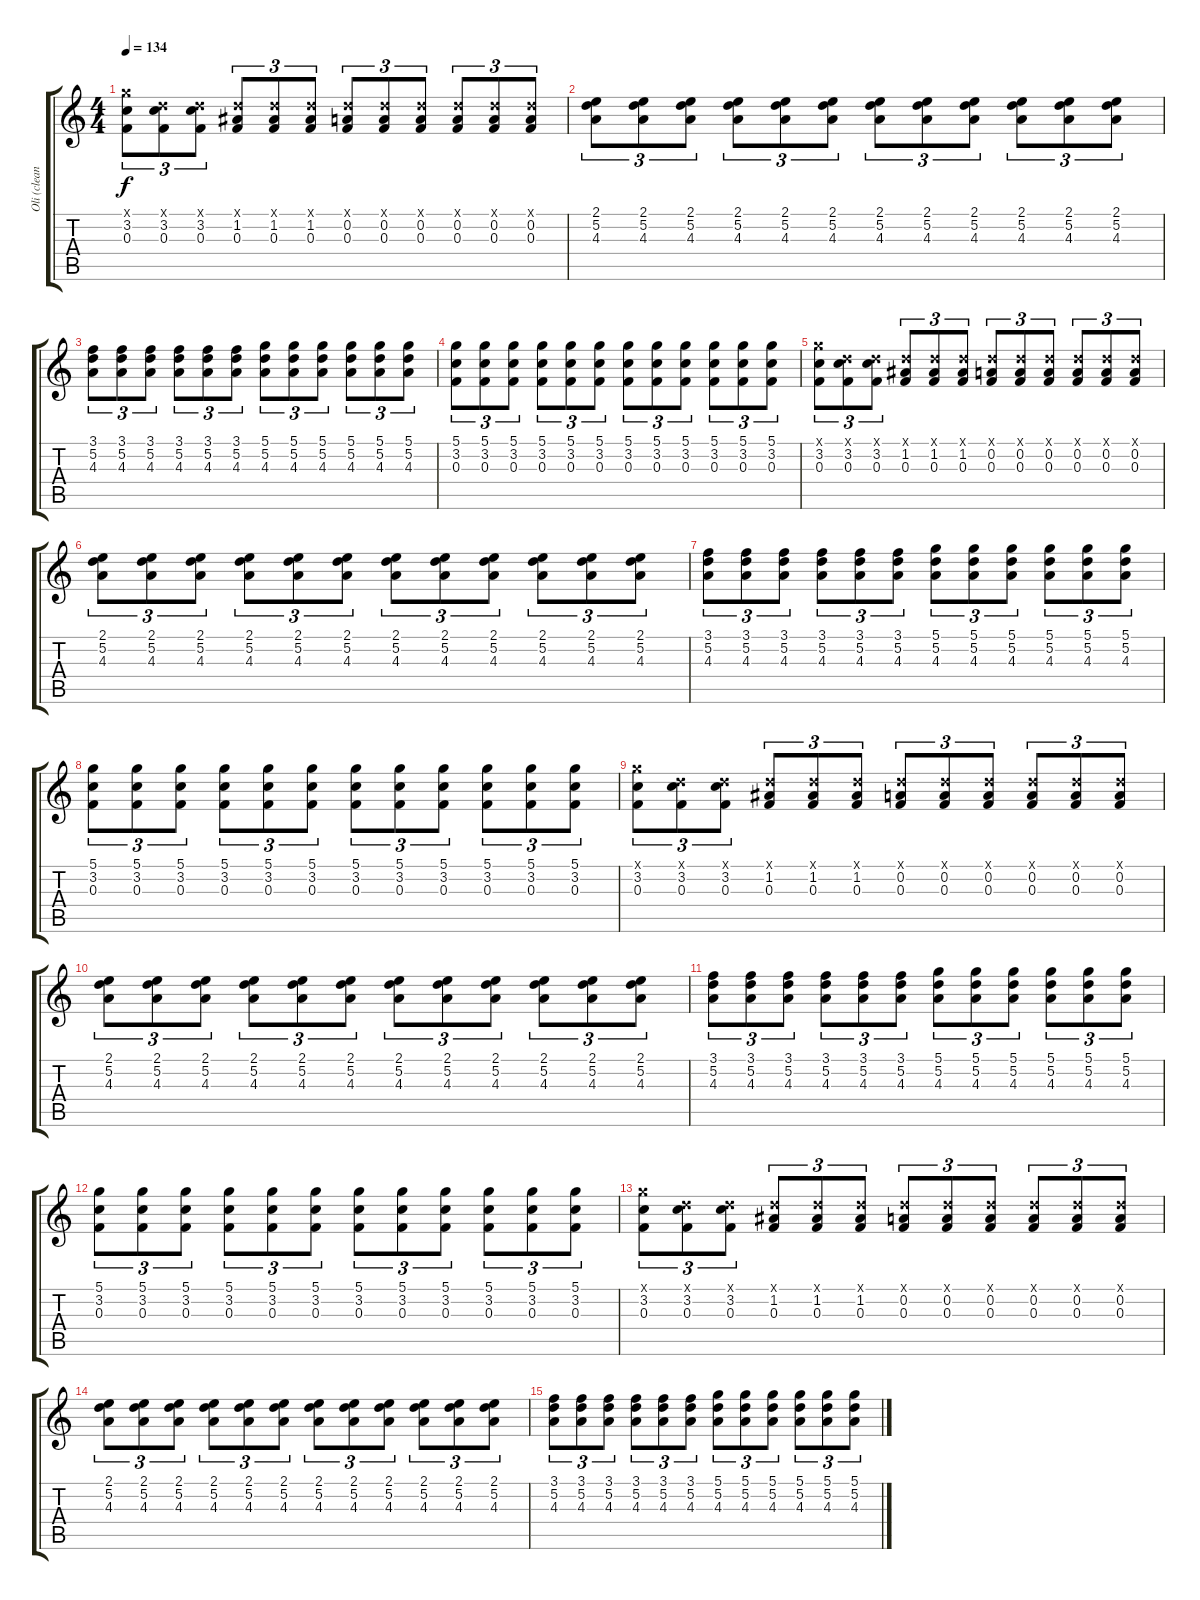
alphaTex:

\track ("Oli (clean/overdub)" "Oli (clean") {instrument acousticguitarsteel}
\staff {score tabs}
\tuning (D4 A3 F3 C3 G2 D2) {hide}
\ts (4 4)
\tempo 134
\clef g2
\ks c
(5.1{x} 3.2 0.3).8{tu (3 2) dy f} (0.1{x} 3.2 0.3).8{tu (3 2)} (0.1{x} 3.2 0.3).8{tu (3 2)} (0.1{x} 1.2 0.3).8{tu (3 2)} (0.1{x} 1.2 0.3).8{tu (3 2)} (0.1{x} 1.2 0.3).8{tu (3 2)} (0.1{x} 0.2 0.3).8{tu (3 2)} (0.1{x} 0.2 0.3).8{tu (3 2)} (0.1{x} 0.2 0.3).8{tu (3 2)} (0.1{x} 0.2 0.3).8{tu (3 2)} (0.1{x} 0.2 0.3).8{tu (3 2)} (0.1{x} 0.2 0.3).8{tu (3 2)} |
(2.1 5.2 4.3).8{tu (3 2)} (2.1 5.2 4.3).8{tu (3 2)} (2.1 5.2 4.3).8{tu (3 2)} (2.1 5.2 4.3).8{tu (3 2)} (2.1 5.2 4.3).8{tu (3 2)} (2.1 5.2 4.3).8{tu (3 2)} (2.1 5.2 4.3).8{tu (3 2)} (2.1 5.2 4.3).8{tu (3 2)} (2.1 5.2 4.3).8{tu (3 2)} (2.1 5.2 4.3).8{tu (3 2)} (2.1 5.2 4.3).8{tu (3 2)} (2.1 5.2 4.3).8{tu (3 2)} |
(3.1 5.2 4.3).8{tu (3 2)} (3.1 5.2 4.3).8{tu (3 2)} (3.1 5.2 4.3).8{tu (3 2)} (3.1 5.2 4.3).8{tu (3 2)} (3.1 5.2 4.3).8{tu (3 2)} (3.1 5.2 4.3).8{tu (3 2)} (5.1 5.2 4.3).8{tu (3 2)} (5.1 5.2 4.3).8{tu (3 2)} (5.1 5.2 4.3).8{tu (3 2)} (5.1 5.2 4.3).8{tu (3 2)} (5.1 5.2 4.3).8{tu (3 2)} (5.1 5.2 4.3).8{tu (3 2)} |
(5.1 3.2 0.3).8{tu (3 2)} (5.1 3.2 0.3).8{tu (3 2)} (5.1 3.2 0.3).8{tu (3 2)} (5.1 3.2 0.3).8{tu (3 2)} (5.1 3.2 0.3).8{tu (3 2)} (5.1 3.2 0.3).8{tu (3 2)} (5.1 3.2 0.3).8{tu (3 2)} (5.1 3.2 0.3).8{tu (3 2)} (5.1 3.2 0.3).8{tu (3 2)} (5.1 3.2 0.3).8{tu (3 2)} (5.1 3.2 0.3).8{tu (3 2)} (5.1 3.2 0.3).8{tu (3 2)} |
(5.1{x} 3.2 0.3).8{tu (3 2)} (0.1{x} 3.2 0.3).8{tu (3 2)} (0.1{x} 3.2 0.3).8{tu (3 2)} (0.1{x} 1.2 0.3).8{tu (3 2)} (0.1{x} 1.2 0.3).8{tu (3 2)} (0.1{x} 1.2 0.3).8{tu (3 2)} (0.1{x} 0.2 0.3).8{tu (3 2)} (0.1{x} 0.2 0.3).8{tu (3 2)} (0.1{x} 0.2 0.3).8{tu (3 2)} (0.1{x} 0.2 0.3).8{tu (3 2)} (0.1{x} 0.2 0.3).8{tu (3 2)} (0.1{x} 0.2 0.3).8{tu (3 2)} |
(2.1 5.2 4.3).8{tu (3 2)} (2.1 5.2 4.3).8{tu (3 2)} (2.1 5.2 4.3).8{tu (3 2)} (2.1 5.2 4.3).8{tu (3 2)} (2.1 5.2 4.3).8{tu (3 2)} (2.1 5.2 4.3).8{tu (3 2)} (2.1 5.2 4.3).8{tu (3 2)} (2.1 5.2 4.3).8{tu (3 2)} (2.1 5.2 4.3).8{tu (3 2)} (2.1 5.2 4.3).8{tu (3 2)} (2.1 5.2 4.3).8{tu (3 2)} (2.1 5.2 4.3).8{tu (3 2)} |
(3.1 5.2 4.3).8{tu (3 2)} (3.1 5.2 4.3).8{tu (3 2)} (3.1 5.2 4.3).8{tu (3 2)} (3.1 5.2 4.3).8{tu (3 2)} (3.1 5.2 4.3).8{tu (3 2)} (3.1 5.2 4.3).8{tu (3 2)} (5.1 5.2 4.3).8{tu (3 2)} (5.1 5.2 4.3).8{tu (3 2)} (5.1 5.2 4.3).8{tu (3 2)} (5.1 5.2 4.3).8{tu (3 2)} (5.1 5.2 4.3).8{tu (3 2)} (5.1 5.2 4.3).8{tu (3 2)} |
(5.1 3.2 0.3).8{tu (3 2)} (5.1 3.2 0.3).8{tu (3 2)} (5.1 3.2 0.3).8{tu (3 2)} (5.1 3.2 0.3).8{tu (3 2)} (5.1 3.2 0.3).8{tu (3 2)} (5.1 3.2 0.3).8{tu (3 2)} (5.1 3.2 0.3).8{tu (3 2)} (5.1 3.2 0.3).8{tu (3 2)} (5.1 3.2 0.3).8{tu (3 2)} (5.1 3.2 0.3).8{tu (3 2)} (5.1 3.2 0.3).8{tu (3 2)} (5.1 3.2 0.3).8{tu (3 2)} |
(5.1{x} 3.2 0.3).8{tu (3 2)} (0.1{x} 3.2 0.3).8{tu (3 2)} (0.1{x} 3.2 0.3).8{tu (3 2)} (0.1{x} 1.2 0.3).8{tu (3 2)} (0.1{x} 1.2 0.3).8{tu (3 2)} (0.1{x} 1.2 0.3).8{tu (3 2)} (0.1{x} 0.2 0.3).8{tu (3 2)} (0.1{x} 0.2 0.3).8{tu (3 2)} (0.1{x} 0.2 0.3).8{tu (3 2)} (0.1{x} 0.2 0.3).8{tu (3 2)} (0.1{x} 0.2 0.3).8{tu (3 2)} (0.1{x} 0.2 0.3).8{tu (3 2)} |
(2.1 5.2 4.3).8{tu (3 2)} (2.1 5.2 4.3).8{tu (3 2)} (2.1 5.2 4.3).8{tu (3 2)} (2.1 5.2 4.3).8{tu (3 2)} (2.1 5.2 4.3).8{tu (3 2)} (2.1 5.2 4.3).8{tu (3 2)} (2.1 5.2 4.3).8{tu (3 2)} (2.1 5.2 4.3).8{tu (3 2)} (2.1 5.2 4.3).8{tu (3 2)} (2.1 5.2 4.3).8{tu (3 2)} (2.1 5.2 4.3).8{tu (3 2)} (2.1 5.2 4.3).8{tu (3 2)} |
(3.1 5.2 4.3).8{tu (3 2)} (3.1 5.2 4.3).8{tu (3 2)} (3.1 5.2 4.3).8{tu (3 2)} (3.1 5.2 4.3).8{tu (3 2)} (3.1 5.2 4.3).8{tu (3 2)} (3.1 5.2 4.3).8{tu (3 2)} (5.1 5.2 4.3).8{tu (3 2)} (5.1 5.2 4.3).8{tu (3 2)} (5.1 5.2 4.3).8{tu (3 2)} (5.1 5.2 4.3).8{tu (3 2)} (5.1 5.2 4.3).8{tu (3 2)} (5.1 5.2 4.3).8{tu (3 2)} |
(5.1 3.2 0.3).8{tu (3 2)} (5.1 3.2 0.3).8{tu (3 2)} (5.1 3.2 0.3).8{tu (3 2)} (5.1 3.2 0.3).8{tu (3 2)} (5.1 3.2 0.3).8{tu (3 2)} (5.1 3.2 0.3).8{tu (3 2)} (5.1 3.2 0.3).8{tu (3 2)} (5.1 3.2 0.3).8{tu (3 2)} (5.1 3.2 0.3).8{tu (3 2)} (5.1 3.2 0.3).8{tu (3 2)} (5.1 3.2 0.3).8{tu (3 2)} (5.1 3.2 0.3).8{tu (3 2)} |
(5.1{x} 3.2 0.3).8{tu (3 2)} (0.1{x} 3.2 0.3).8{tu (3 2)} (0.1{x} 3.2 0.3).8{tu (3 2)} (0.1{x} 1.2 0.3).8{tu (3 2)} (0.1{x} 1.2 0.3).8{tu (3 2)} (0.1{x} 1.2 0.3).8{tu (3 2)} (0.1{x} 0.2 0.3).8{tu (3 2)} (0.1{x} 0.2 0.3).8{tu (3 2)} (0.1{x} 0.2 0.3).8{tu (3 2)} (0.1{x} 0.2 0.3).8{tu (3 2)} (0.1{x} 0.2 0.3).8{tu (3 2)} (0.1{x} 0.2 0.3).8{tu (3 2)} |
(2.1 5.2 4.3).8{tu (3 2)} (2.1 5.2 4.3).8{tu (3 2)} (2.1 5.2 4.3).8{tu (3 2)} (2.1 5.2 4.3).8{tu (3 2)} (2.1 5.2 4.3).8{tu (3 2)} (2.1 5.2 4.3).8{tu (3 2)} (2.1 5.2 4.3).8{tu (3 2)} (2.1 5.2 4.3).8{tu (3 2)} (2.1 5.2 4.3).8{tu (3 2)} (2.1 5.2 4.3).8{tu (3 2)} (2.1 5.2 4.3).8{tu (3 2)} (2.1 5.2 4.3).8{tu (3 2)} |
(3.1 5.2 4.3).8{tu (3 2)} (3.1 5.2 4.3).8{tu (3 2)} (3.1 5.2 4.3).8{tu (3 2)} (3.1 5.2 4.3).8{tu (3 2)} (3.1 5.2 4.3).8{tu (3 2)} (3.1 5.2 4.3).8{tu (3 2)} (5.1 5.2 4.3).8{tu (3 2)} (5.1 5.2 4.3).8{tu (3 2)} (5.1 5.2 4.3).8{tu (3 2)} (5.1 5.2 4.3).8{tu (3 2)} (5.1 5.2 4.3).8{tu (3 2)} (5.1 5.2 4.3).8{tu (3 2)}
